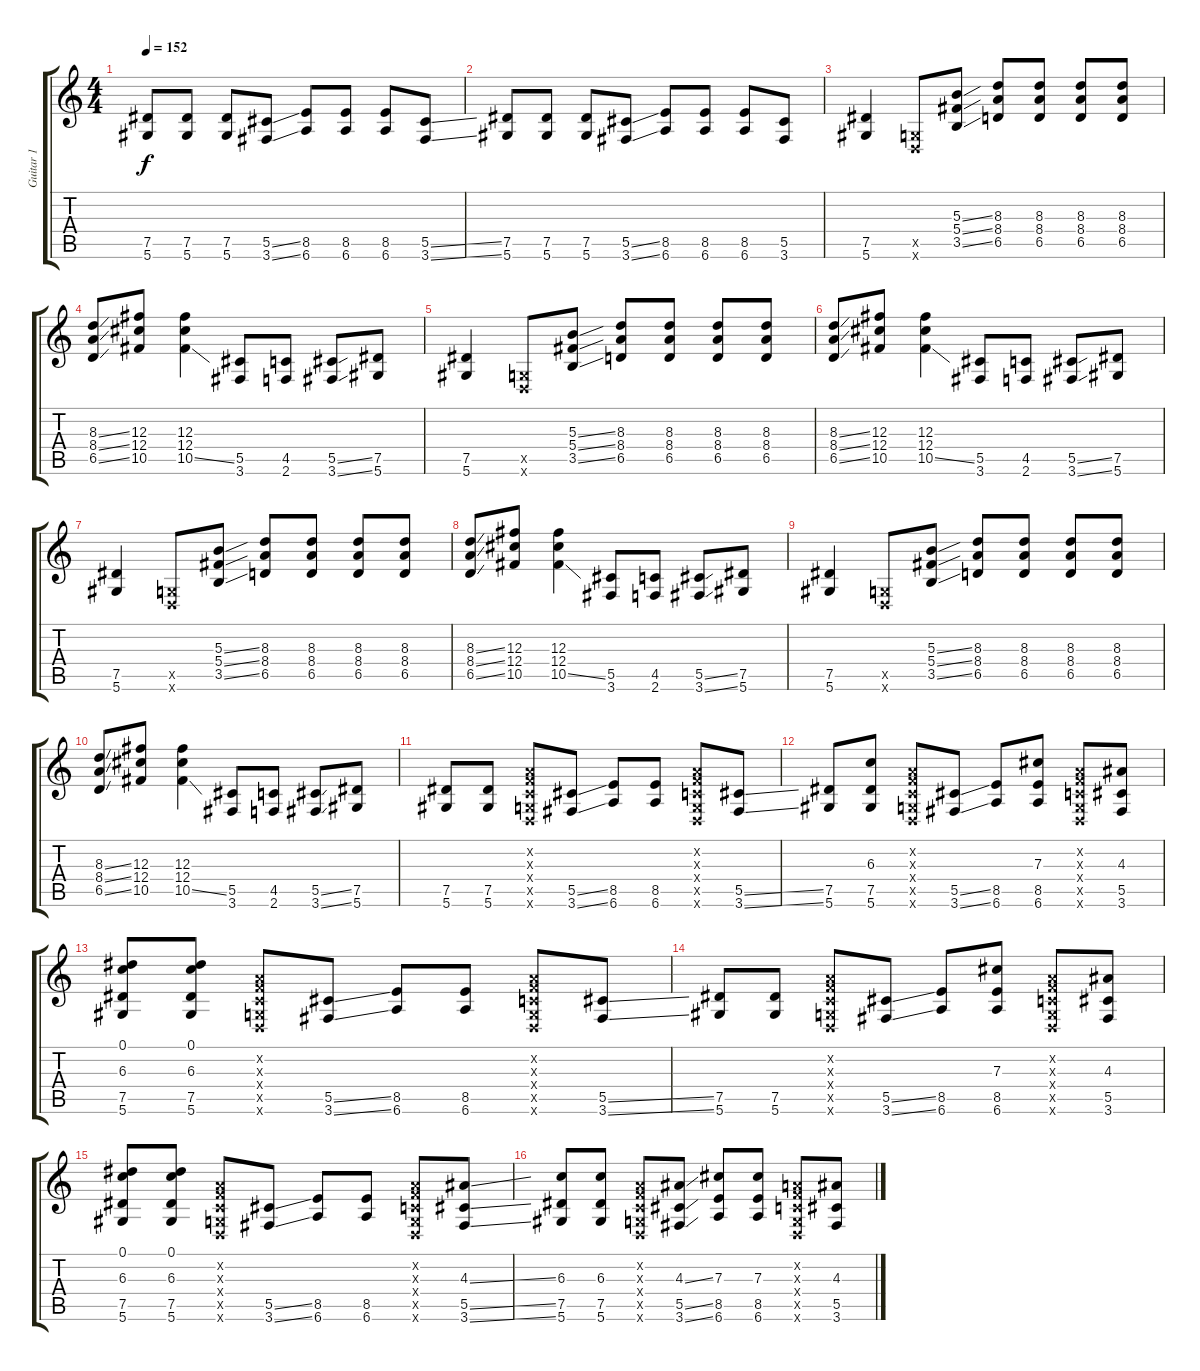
\track ("Guitar 1" "Guitar 1") {instrument overdrivenguitar}
\staff {score tabs}
\tuning (Eb4 Bb3 Gb3 Db3 Ab2 Eb2) {hide}
\ts (4 4)
\tempo 152
\clef g2
\ks c
(7.5 5.6).8{dy f} (7.5 5.6).8 (7.5 5.6).8 (5.5{ss} 3.6{ss}).8 (8.5 6.6).8 (8.5 6.6).8 (8.5 6.6).8 (5.5{ss} 3.6{ss}).8 |
(7.5 5.6).8 (7.5 5.6).8 (7.5 5.6).8 (5.5{ss} 3.6{ss}).8 (8.5 6.6).8 (8.5 6.6).8 (8.5 6.6).8 (5.5 3.6).8 |
(7.5 5.6).4 (-1.5{x} -1.6{x}).8 (5.3{ss} 5.4{ss} 3.5{ss}).8 (8.3 8.4 6.5).8 (8.3 8.4 6.5).8 (8.3 8.4 6.5).8 (8.3 8.4 6.5).8 |
(8.3{ss} 8.4{ss} 6.5{ss}).8 (12.3 12.4 10.5).8 (12.3 12.4 10.5{ss}).4 (5.5 3.6).8 (4.5 2.6).8 (5.5{ss} 3.6{ss}).8 (7.5 5.6).8 |
(7.5 5.6).4 (-1.5{x} -1.6{x}).8 (5.3{ss} 5.4{ss} 3.5{ss}).8 (8.3 8.4 6.5).8 (8.3 8.4 6.5).8 (8.3 8.4 6.5).8 (8.3 8.4 6.5).8 |
(8.3{ss} 8.4{ss} 6.5{ss}).8 (12.3 12.4 10.5).8 (12.3 12.4 10.5{ss}).4 (5.5 3.6).8 (4.5 2.6).8 (5.5{ss} 3.6{ss}).8 (7.5 5.6).8 |
(7.5 5.6).4 (-1.5{x} -1.6{x}).8 (5.3{ss} 5.4{ss} 3.5{ss}).8 (8.3 8.4 6.5).8 (8.3 8.4 6.5).8 (8.3 8.4 6.5).8 (8.3 8.4 6.5).8 |
(8.3{ss} 8.4{ss} 6.5{ss}).8 (12.3 12.4 10.5).8 (12.3 12.4 10.5{ss}).4 (5.5 3.6).8 (4.5 2.6).8 (5.5{ss} 3.6{ss}).8 (7.5 5.6).8 |
(7.5 5.6).4 (-1.5{x} -1.6{x}).8 (5.3{ss} 5.4{ss} 3.5{ss}).8 (8.3 8.4 6.5).8 (8.3 8.4 6.5).8 (8.3 8.4 6.5).8 (8.3 8.4 6.5).8 |
(8.3{ss} 8.4{ss} 6.5{ss}).8 (12.3 12.4 10.5).8 (12.3 12.4 10.5{ss}).4 (5.5 3.6).8 (4.5 2.6).8 (5.5{ss} 3.6{ss}).8 (7.5 5.6).8 |
(7.5 5.6).8 (7.5 5.6).8 (-1.2{x} -1.3{x} -1.4{x} -1.5{x} -1.6{x}).8 (5.5{ss} 3.6{ss}).8 (8.5 6.6).8 (8.5 6.6).8 (-1.2{x} -1.3{x} -1.4{x} -1.5{x} -1.6{x}).8 (5.5{ss} 3.6{ss}).8 |
(7.5 5.6).8 (6.3 7.5 5.6).8 (-1.2{x} -1.3{x} -1.4{x} -1.5{x} -1.6{x}).8 (5.5{ss} 3.6{ss}).8 (8.5 6.6).8 (7.3 8.5 6.6).8 (-1.2{x} -1.3{x} -1.4{x} -1.5{x} -1.6{x}).8 (4.3 5.5 3.6).8 |
(0.1 6.3 7.5 5.6).8 (0.1 6.3 7.5 5.6).8 (-1.2{x} -1.3{x} -1.4{x} -1.5{x} -1.6{x}).8 (5.5{ss} 3.6{ss}).8 (8.5 6.6).8 (8.5 6.6).8 (-1.2{x} -1.3{x} -1.4{x} -1.5{x} -1.6{x}).8 (5.5{ss} 3.6{ss}).8 |
(7.5 5.6).8 (7.5 5.6).8 (-1.2{x} -1.3{x} -1.4{x} -1.5{x} -1.6{x}).8 (5.5{ss} 3.6{ss}).8 (8.5 6.6).8 (7.3 8.5 6.6).8 (-1.2{x} -1.3{x} -1.4{x} -1.5{x} -1.6{x}).8 (4.3 5.5 3.6).8 |
(0.1 6.3 7.5 5.6).8 (0.1 6.3 7.5 5.6).8 (-1.2{x} -1.3{x} -1.4{x} -1.5{x} -1.6{x}).8 (5.5{ss} 3.6{ss}).8 (8.5 6.6).8 (8.5 6.6).8 (-1.2{x} -1.3{x} -1.4{x} -1.5{x} -1.6{x}).8 (4.3{ss} 5.5{ss} 3.6{ss}).8 |
(6.3 7.5 5.6).8 (6.3 7.5 5.6).8 (-1.2{x} -1.3{x} -1.4{x} -1.5{x} -1.6{x}).8 (4.3{ss} 5.5{ss} 3.6{ss}).8 (7.3 8.5 6.6).8 (7.3 8.5 6.6).8 (-1.2{x} -1.3{x} -1.4{x} -1.5{x} -1.6{x}).8 (4.3 5.5 3.6).8
